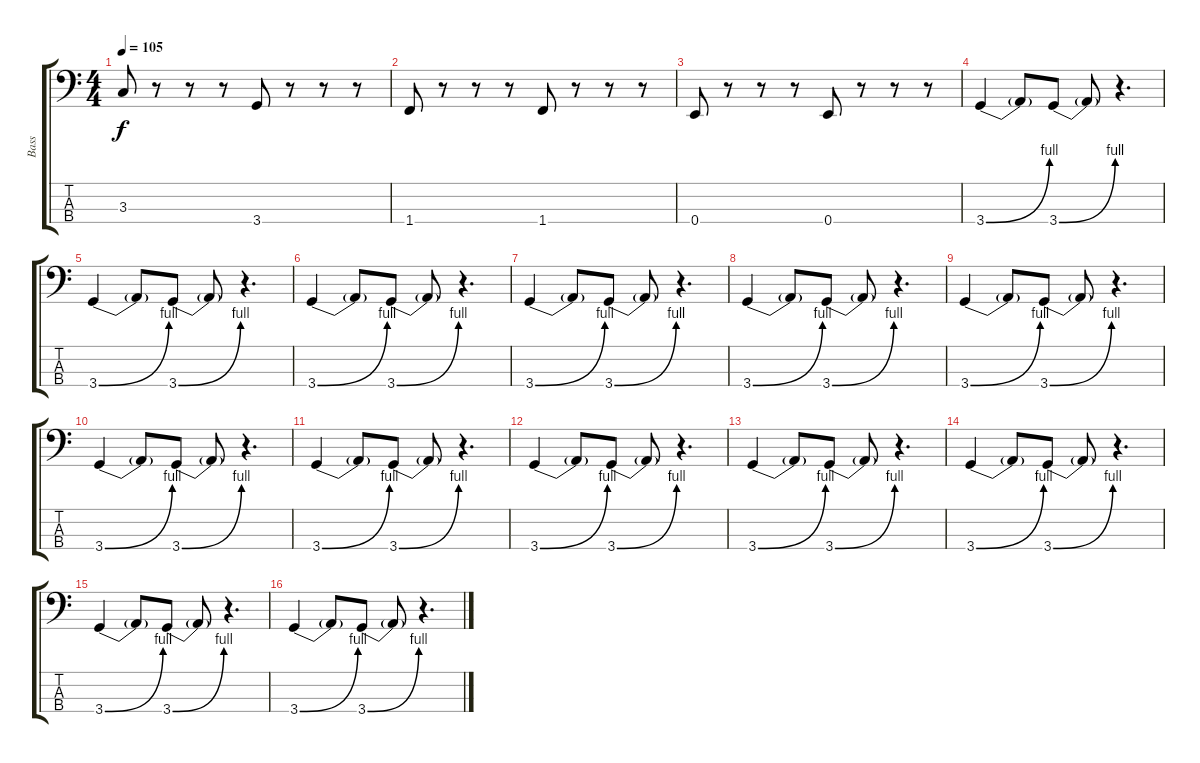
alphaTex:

\track ("Bass" "Bass") {instrument electricbasspick}
\staff {score tabs}
\tuning (G2 D2 A1 E1) {hide}
\ts (4 4)
\tempo 105
\clef f4
\ks c
3.3.8{dy f} r.8 r.8 r.8 3.4.8 r.8 r.8 r.8 |
1.4.8 r.8 r.8 r.8 1.4.8 r.8 r.8 r.8 |
0.4.8 r.8 r.8 r.8 0.4.8 r.8 r.8 r.8 |
3.4{be (bend 0 0 60 4)}.4 3.4{t}.8 3.4{be (bend 0 0 60 4)}.8 3.4{t}.8 r.4{d} |
3.4{be (bend 0 0 60 4)}.4 3.4{t}.8 3.4{be (bend 0 0 60 4)}.8 3.4{t}.8 r.4{d} |
3.4{be (bend 0 0 60 4)}.4 3.4{t}.8 3.4{be (bend 0 0 60 4)}.8 3.4{t}.8 r.4{d} |
3.4{be (bend 0 0 60 4)}.4 3.4{t}.8 3.4{be (bend 0 0 60 4)}.8 3.4{t}.8 r.4{d} |
3.4{be (bend 0 0 60 4)}.4 3.4{t}.8 3.4{be (bend 0 0 60 4)}.8 3.4{t}.8 r.4{d} |
3.4{be (bend 0 0 60 4)}.4 3.4{t}.8 3.4{be (bend 0 0 60 4)}.8 3.4{t}.8 r.4{d} |
3.4{be (bend 0 0 60 4)}.4 3.4{t}.8 3.4{be (bend 0 0 60 4)}.8 3.4{t}.8 r.4{d} |
3.4{be (bend 0 0 60 4)}.4 3.4{t}.8 3.4{be (bend 0 0 60 4)}.8 3.4{t}.8 r.4{d} |
3.4{be (bend 0 0 60 4)}.4 3.4{t}.8 3.4{be (bend 0 0 60 4)}.8 3.4{t}.8 r.4{d} |
3.4{be (bend 0 0 60 4)}.4 3.4{t}.8 3.4{be (bend 0 0 60 4)}.8 3.4{t}.8 r.4{d} |
3.4{be (bend 0 0 60 4)}.4 3.4{t}.8 3.4{be (bend 0 0 60 4)}.8 3.4{t}.8 r.4{d} |
3.4{be (bend 0 0 60 4)}.4 3.4{t}.8 3.4{be (bend 0 0 60 4)}.8 3.4{t}.8 r.4{d} |
3.4{be (bend 0 0 60 4)}.4 3.4{t}.8 3.4{be (bend 0 0 60 4)}.8 3.4{t}.8 r.4{d}
